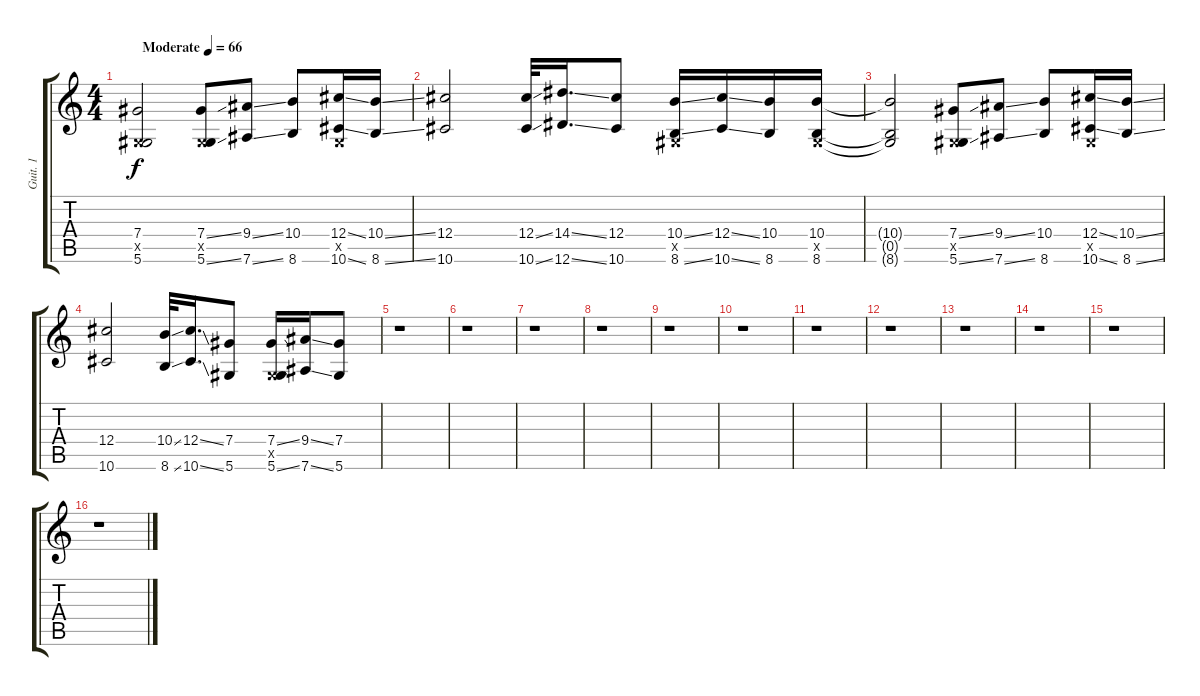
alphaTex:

\track ("Guit. 1" "Guit. 1") {instrument overdrivenguitar}
\staff {score tabs}
\tuning (Eb4 Bb3 Gb3 Db3 Ab2 Eb2) {hide}
\ts (4 4)
\tempo (66 "Moderate")
\clef g2
\ks c
(7.4 0.5{x} 5.6).2{dy f instrument overdrivenguitar} (7.4{ss} 0.5{x} 5.6{ss}).8 (9.4{ss} 7.6{ss}).8 (10.4 8.6).8 (12.4{ss} 0.5{x} 10.6{ss}).16 (10.4{ss} 8.6{ss}).16 |
(12.4 10.6).2 (12.4{ss} 10.6{ss}).32 (14.4{ss} 12.6{ss}).16{d} (12.4 10.6).8 (10.4{ss} 0.5{x} 8.6{ss}).16 (12.4{ss} 10.6{ss}).16 (10.4 8.6).16 (10.4 0.5{x} 8.6).16 |
(10.4{t} 0.5{t} 8.6{t}).2 (7.4{ss} 0.5{x} 5.6{ss}).8 (9.4{ss} 7.6{ss}).8 (10.4 8.6).8 (12.4{ss} 0.5{x} 10.6{ss}).16 (10.4{ss} 8.6{ss}).16 |
(12.4 10.6).2 (10.4{ss} 8.6{ss}).32 (12.4{ss} 10.6{ss}).16{d} (7.4 5.6).8 (7.4{ss} 0.5{x} 5.6{ss}).16 (9.4{ss} 7.6{ss}).16 (7.4 5.6).8 |
r.1 |
r.1 |
r.1 |
r.1 |
r.1 |
r.1 |
r.1 |
r.1 |
r.1 |
r.1 |
r.1 |
r.1
